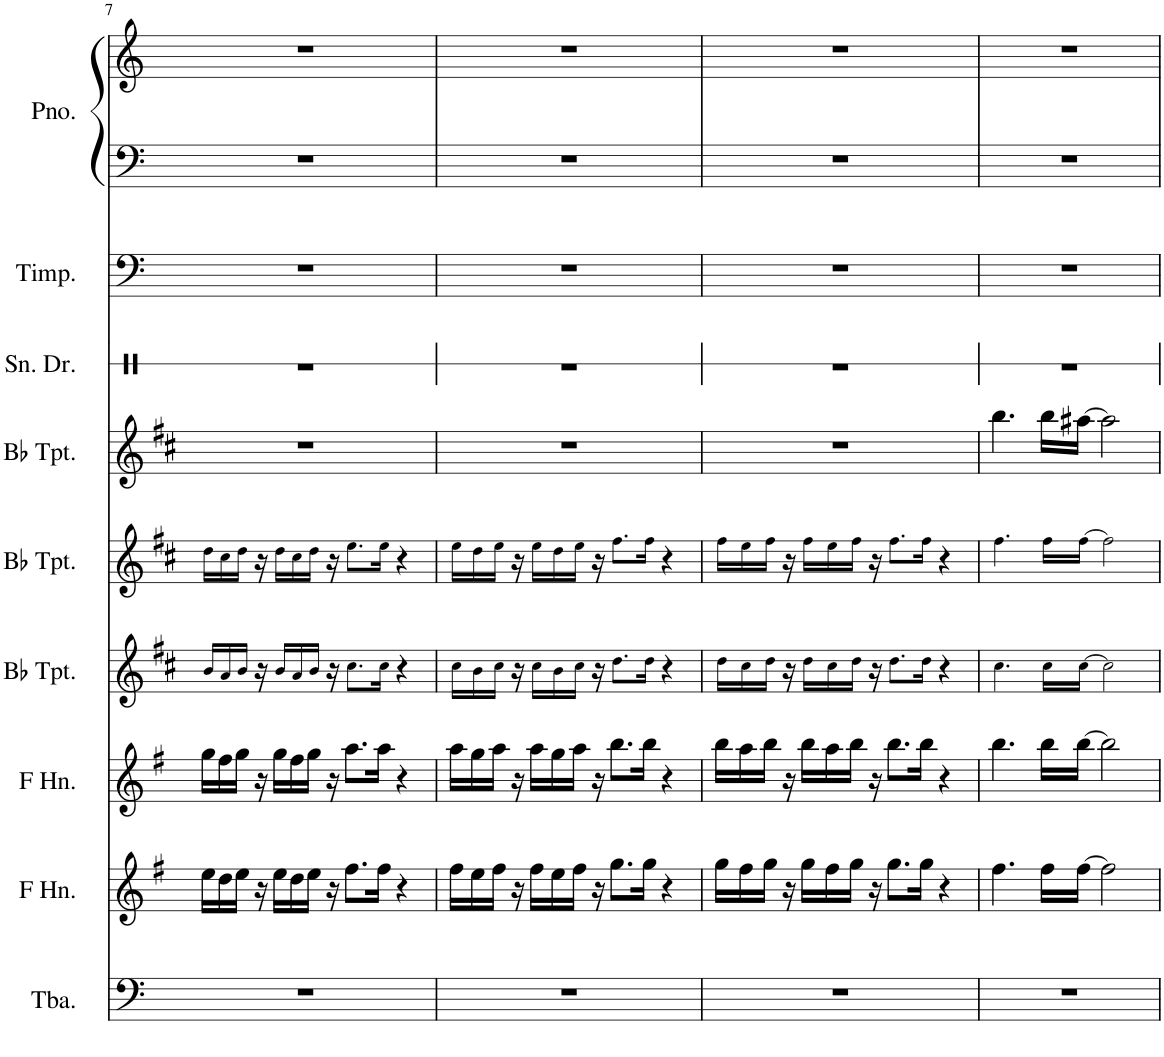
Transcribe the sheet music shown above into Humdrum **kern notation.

**kern	**kern	**kern	**kern	**kern	**kern	**kern	**kern	**kern	**kern
*part9	*part8	*part7	*part6	*part5	*part4	*part3	*part2	*part1	*part1
*staff10	*staff9	*staff8	*staff7	*staff6	*staff5	*staff4	*staff3	*staff2	*staff1
*I"Tuba	*I"Horn in F	*I"Horn in F	*I"Bb Trumpet	*I"Bb Trumpet	*I"Bb Trumpet	*I"Snare Drum	*I"Timpani	*I"Piano	*
*I'Tba.	*	*	*I'Bb Tpt.	*I'Bb Tpt.	*I'Bb Tpt.	*I'Sn. Dr.	*I'Timp.	*I'Pno.	*
!!LO:PB:g=z
*clefF4	*clefG2	*clefG2	*clefG2	*clefG2	*clefG2	*clefX	*clefF4	*clefF4	*clefG2
*	*Trd4c7	*Trd4c7	*Trd1c2	*Trd1c2	*Trd1c2	*	*	*	*
*k[]	*k[f#]	*k[f#]	*k[f#c#]	*k[f#c#]	*k[f#c#]	*k[]	*k[]	*k[]	*k[]
*M4/4	*M4/4	*M4/4	*M4/4	*M4/4	*M4/4	*M4/4	*M4/4	*M4/4	*M4/4
=7	=7	=7	=7	=7	=7	=7	=7	=7	=7
1r	16ee\LL	16gg\LL	16b!/LL	16dd!\LL	1r	1r	1r	1r	1r
.	16dd\	16ff#\	16a!/	16cc#!\	.	.	.	.	.
.	16ee\JJ	16gg\JJ	16b!/JJ	16dd!\JJ	.	.	.	.	.
.	16r	16r	16r	16r	.	.	.	.	.
.	16ee\LL	16gg\LL	16b!/LL	16dd!\LL	.	.	.	.	.
.	16dd\	16ff#\	16a!/	16cc#!\	.	.	.	.	.
.	16ee\JJ	16gg\JJ	16b!/JJ	16dd!\JJ	.	.	.	.	.
.	16r	16r	16r	16r	.	.	.	.	.
.	8.ff#\L	8.aa\L	8.cc#!\L	8.ee!\L	.	.	.	.	.
.	16ff#\Jk	16aa\Jk	16cc#!\Jk	16ee!\Jk	.	.	.	.	.
.	4r	4r	4r	4r	.	.	.	.	.
=8	=8	=8	=8	=8	=8	=8	=8	=8	=8
1r	16ff#\LL	16aa\LL	16cc#!\LL	16ee!\LL	1r	1r	1r	1r	1r
.	16ee\	16gg\	16b!\	16dd!\	.	.	.	.	.
.	16ff#\JJ	16aa\JJ	16cc#!\JJ	16ee!\JJ	.	.	.	.	.
.	16r	16r	16r	16r	.	.	.	.	.
.	16ff#\LL	16aa\LL	16cc#!\LL	16ee!\LL	.	.	.	.	.
.	16ee\	16gg\	16b!\	16dd!\	.	.	.	.	.
.	16ff#\JJ	16aa\JJ	16cc#!\JJ	16ee!\JJ	.	.	.	.	.
.	16r	16r	16r	16r	.	.	.	.	.
.	8.gg\L	8.bb\L	8.dd!\L	8.ff#!\L	.	.	.	.	.
.	16gg\Jk	16bb\Jk	16dd!\Jk	16ff#!\Jk	.	.	.	.	.
.	4r	4r	4r	4r	.	.	.	.	.
=9	=9	=9	=9	=9	=9	=9	=9	=9	=9
1r	16gg\LL	16bb\LL	16dd!\LL	16ff#!\LL	1r	1r	1r	1r	1r
.	16ff#\	16aa\	16cc#!\	16ee!\	.	.	.	.	.
.	16gg\JJ	16bb\JJ	16dd!\JJ	16ff#!\JJ	.	.	.	.	.
.	16r	16r	16r	16r	.	.	.	.	.
.	16gg\LL	16bb\LL	16dd!\LL	16ff#!\LL	.	.	.	.	.
.	16ff#\	16aa\	16cc#!\	16ee!\	.	.	.	.	.
.	16gg\JJ	16bb\JJ	16dd!\JJ	16ff#!\JJ	.	.	.	.	.
.	16r	16r	16r	16r	.	.	.	.	.
.	8.gg\L	8.bb\L	8.dd!\L	8.ff#!\L	.	.	.	.	.
.	16gg\Jk	16bb\Jk	16dd!\Jk	16ff#!\Jk	.	.	.	.	.
.	4r	4r	4r	4r	.	.	.	.	.
=10	=10	=10	=10	=10	=10	=10	=10	=10	=10
1r	4.ff#\	4.bb\	4.cc#!\	4.ff#!\	4.bb\	1r	1r	1r	1r
.	16ff#\LL	16bb\LL	16cc#!\LL	16ff#!\LL	16bb\LL	.	.	.	.
.	[16ff#\JJ	[16bb\JJ	[16cc#!\JJ	[16ff#!\JJ	[16aa#X\JJ	.	.	.	.
.	2ff#\]	2bb\]	2cc#!\]	2ff#!\]	2aa#\]	.	.	.	.
=	=	=	=	=	=	=	=	=	=
*-	*-	*-	*-	*-	*-	*-	*-	*-	*-
